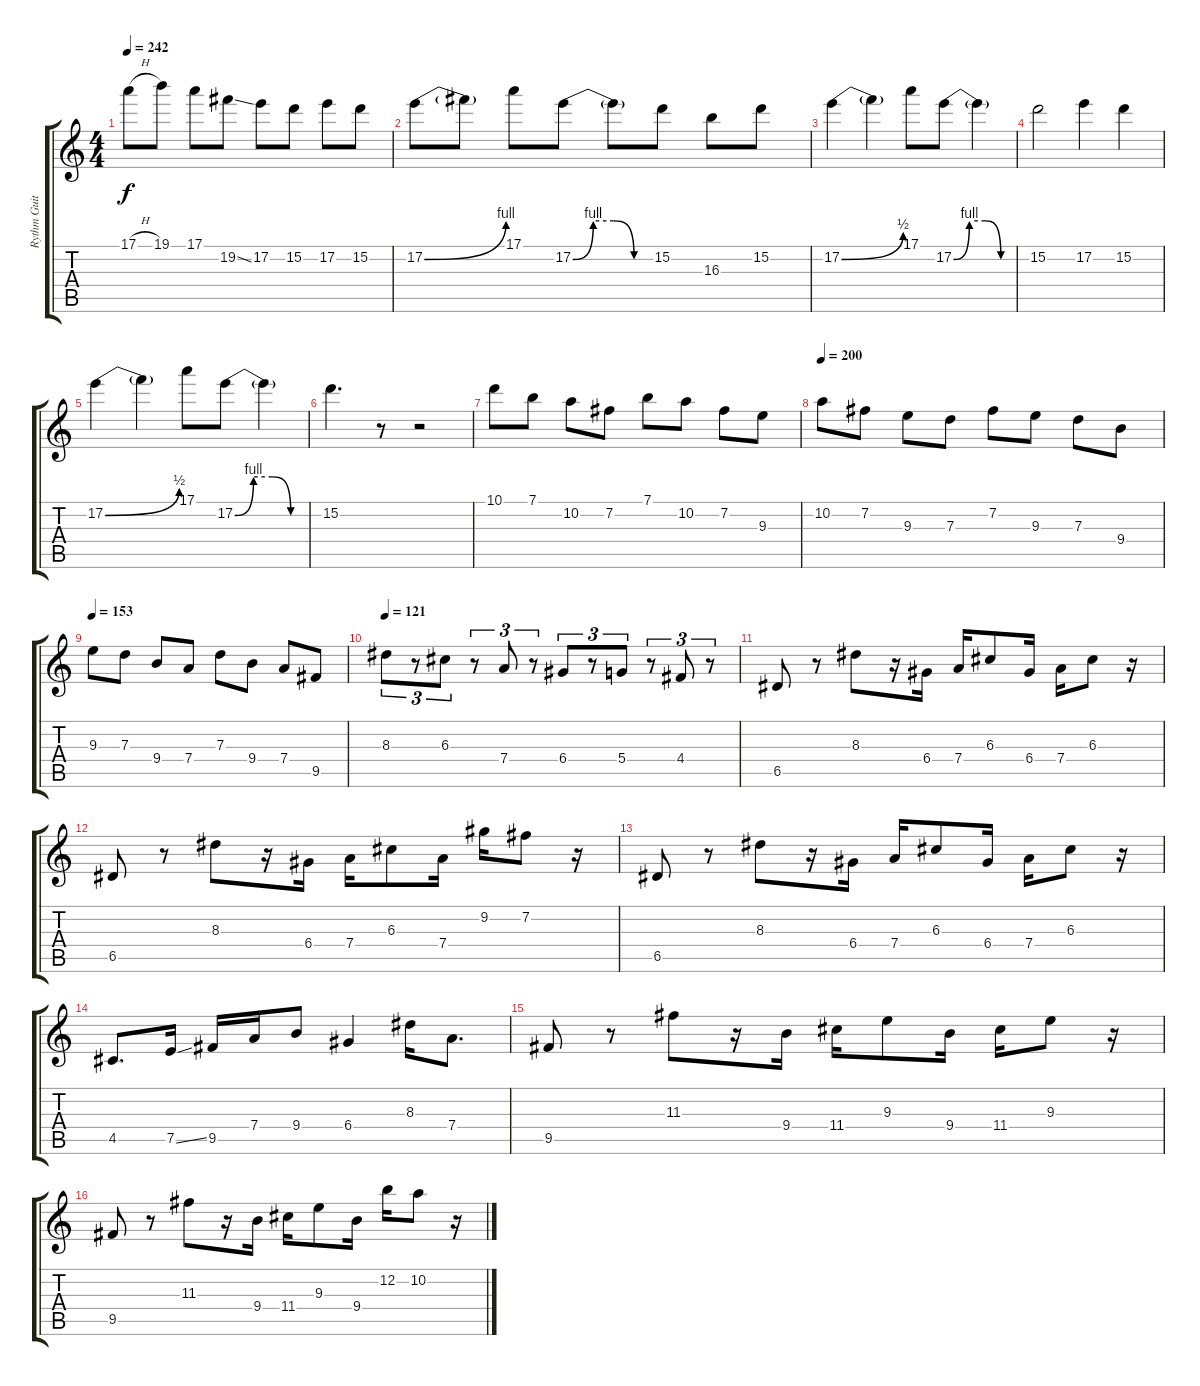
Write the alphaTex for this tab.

\track ("Rythm Guitar" "Rythm Guit") {instrument distortionguitar}
\staff {score tabs}
\tuning (E4 B3 G3 D3 A2 E2) {hide}
\ts (4 4)
\tempo 242
\clef g2
\ks c
17.1{h}.8{dy f} 19.1.8 17.1.8 19.2{ss}.8 17.2.8 15.2.8 17.2.8 15.2.8 |
17.2{be (bend 0 0 60 4)}.8 17.2{t}.8 17.1.8 17.2{be (custom 0 0 15 4 30 4 45 0 60 0)}.8 17.2{t}.8 15.2.8 16.3.8 15.2.8 |
17.2{be (bend 0 0 60 2)}.4 17.2{t}.4 17.1.8 17.2{be (custom 0 0 15 4 30 4 45 0 60 0)}.8 17.2{t}.4 |
15.2.2 17.2.4 15.2.4 |
17.2{be (bend 0 0 60 2)}.4 17.2{t}.4 17.1.8 17.2{be (custom 0 0 15 4 30 4 45 0 60 0)}.8 17.2{t}.4 |
15.2.4{d} r.8 r.2 |
10.1.8 7.1.8 10.2.8 7.2.8 7.1.8 10.2.8 7.2.8 9.3.8 |
\tempo 200
10.2.8 7.2.8 9.3.8 7.3.8 7.2.8 9.3.8 7.3.8 9.4.8 |
\tempo 153
9.3.8 7.3.8 9.4.8 7.4.8 7.3.8 9.4.8 7.4.8 9.5.8 |
\tempo 121
8.3.8{tu (3 2)} r.8{tu (3 2)} 6.3.8{tu (3 2)} r.8{tu (3 2)} 7.4.8{tu (3 2)} r.8{tu (3 2)} 6.4.8{tu (3 2)} r.8{tu (3 2)} 5.4.8{tu (3 2)} r.8{tu (3 2)} 4.4.8{tu (3 2)} r.8{tu (3 2)} |
6.5.8 r.8 8.3.8 r.16 6.4.16 7.4.16 6.3.8 6.4.16 7.4.16 6.3.8 r.16 |
6.5.8 r.8 8.3.8 r.16 6.4.16 7.4.16 6.3.8 7.4.16 9.2.16 7.2.8 r.16 |
6.5.8 r.8 8.3.8 r.16 6.4.16 7.4.16 6.3.8 6.4.16 7.4.16 6.3.8 r.16 |
4.5.8{d} 7.5{ss}.16 9.5.16 7.4.16 9.4.8 6.4.4 8.3.16 7.4.8{d} |
9.5.8 r.8 11.3.8 r.16 9.4.16 11.4.16 9.3.8 9.4.16 11.4.16 9.3.8 r.16 |
9.5.8 r.8 11.3.8 r.16 9.4.16 11.4.16 9.3.8 9.4.16 12.2.16 10.2.8 r.16
